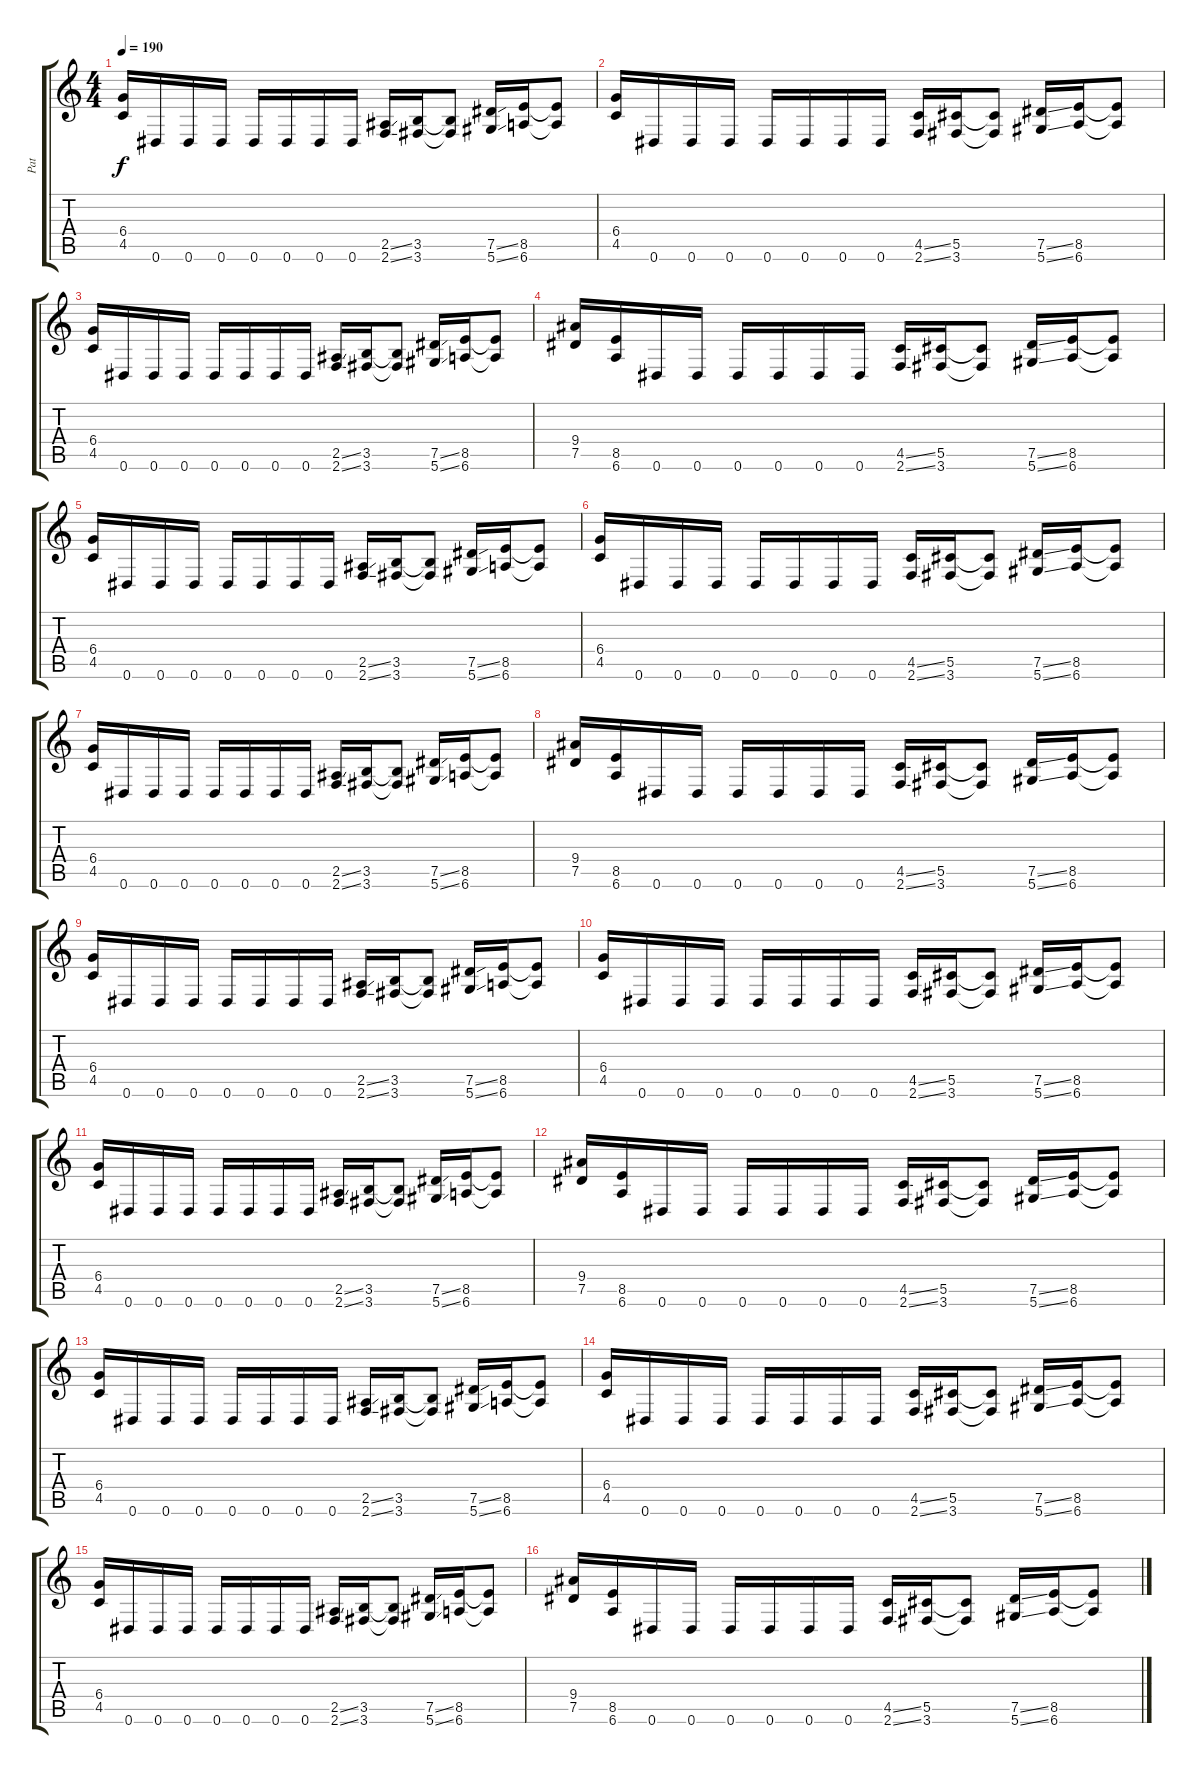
\track ("Pat" "Pat") {instrument distortionguitar}
\staff {score tabs}
\tuning (Eb4 Bb3 Gb3 Db3 Ab2 Eb2) {hide}
\ts (4 4)
\tempo 190
\clef g2
\ks c
(6.4 4.5).16{dy f} 0.6.16 0.6.16 0.6.16 0.6.16 0.6.16 0.6.16 0.6.16 (2.5{ss} 2.6{ss}).16 (3.5 3.6).16 (3.5{t} 3.6{t}).8 (7.5{ss} 5.6{ss}).16 (8.5 6.6).16 (8.5{t} 6.6{t}).8 |
(6.4 4.5).16 0.6.16 0.6.16 0.6.16 0.6.16 0.6.16 0.6.16 0.6.16 (4.5{ss} 2.6{ss}).16 (5.5 3.6).16 (5.5{t} 3.6{t}).8 (7.5{ss} 5.6{ss}).16 (8.5 6.6).16 (8.5{t} 6.6{t}).8 |
(6.4 4.5).16 0.6.16 0.6.16 0.6.16 0.6.16 0.6.16 0.6.16 0.6.16 (2.5{ss} 2.6{ss}).16 (3.5 3.6).16 (3.5{t} 3.6{t}).8 (7.5{ss} 5.6{ss}).16 (8.5 6.6).16 (8.5{t} 6.6{t}).8 |
(9.4 7.5).16 (8.5 6.6).16 0.6.16 0.6.16 0.6.16 0.6.16 0.6.16 0.6.16 (4.5{ss} 2.6{ss}).16 (5.5 3.6).16 (5.5{t} 3.6{t}).8 (7.5{ss} 5.6{ss}).16 (8.5 6.6).16 (8.5{t} 6.6{t}).8 |
(6.4 4.5).16 0.6.16 0.6.16 0.6.16 0.6.16 0.6.16 0.6.16 0.6.16 (2.5{ss} 2.6{ss}).16 (3.5 3.6).16 (3.5{t} 3.6{t}).8 (7.5{ss} 5.6{ss}).16 (8.5 6.6).16 (8.5{t} 6.6{t}).8 |
(6.4 4.5).16 0.6.16 0.6.16 0.6.16 0.6.16 0.6.16 0.6.16 0.6.16 (4.5{ss} 2.6{ss}).16 (5.5 3.6).16 (5.5{t} 3.6{t}).8 (7.5{ss} 5.6{ss}).16 (8.5 6.6).16 (8.5{t} 6.6{t}).8 |
(6.4 4.5).16 0.6.16 0.6.16 0.6.16 0.6.16 0.6.16 0.6.16 0.6.16 (2.5{ss} 2.6{ss}).16 (3.5 3.6).16 (3.5{t} 3.6{t}).8 (7.5{ss} 5.6{ss}).16 (8.5 6.6).16 (8.5{t} 6.6{t}).8 |
(9.4 7.5).16 (8.5 6.6).16 0.6.16 0.6.16 0.6.16 0.6.16 0.6.16 0.6.16 (4.5{ss} 2.6{ss}).16 (5.5 3.6).16 (5.5{t} 3.6{t}).8 (7.5{ss} 5.6{ss}).16 (8.5 6.6).16 (8.5{t} 6.6{t}).8 |
(6.4 4.5).16 0.6.16 0.6.16 0.6.16 0.6.16 0.6.16 0.6.16 0.6.16 (2.5{ss} 2.6{ss}).16 (3.5 3.6).16 (3.5{t} 3.6{t}).8 (7.5{ss} 5.6{ss}).16 (8.5 6.6).16 (8.5{t} 6.6{t}).8 |
(6.4 4.5).16 0.6.16 0.6.16 0.6.16 0.6.16 0.6.16 0.6.16 0.6.16 (4.5{ss} 2.6{ss}).16 (5.5 3.6).16 (5.5{t} 3.6{t}).8 (7.5{ss} 5.6{ss}).16 (8.5 6.6).16 (8.5{t} 6.6{t}).8 |
(6.4 4.5).16 0.6.16 0.6.16 0.6.16 0.6.16 0.6.16 0.6.16 0.6.16 (2.5{ss} 2.6{ss}).16 (3.5 3.6).16 (3.5{t} 3.6{t}).8 (7.5{ss} 5.6{ss}).16 (8.5 6.6).16 (8.5{t} 6.6{t}).8 |
(9.4 7.5).16 (8.5 6.6).16 0.6.16 0.6.16 0.6.16 0.6.16 0.6.16 0.6.16 (4.5{ss} 2.6{ss}).16 (5.5 3.6).16 (5.5{t} 3.6{t}).8 (7.5{ss} 5.6{ss}).16 (8.5 6.6).16 (8.5{t} 6.6{t}).8 |
(6.4 4.5).16 0.6.16 0.6.16 0.6.16 0.6.16 0.6.16 0.6.16 0.6.16 (2.5{ss} 2.6{ss}).16 (3.5 3.6).16 (3.5{t} 3.6{t}).8 (7.5{ss} 5.6{ss}).16 (8.5 6.6).16 (8.5{t} 6.6{t}).8 |
(6.4 4.5).16 0.6.16 0.6.16 0.6.16 0.6.16 0.6.16 0.6.16 0.6.16 (4.5{ss} 2.6{ss}).16 (5.5 3.6).16 (5.5{t} 3.6{t}).8 (7.5{ss} 5.6{ss}).16 (8.5 6.6).16 (8.5{t} 6.6{t}).8 |
(6.4 4.5).16 0.6.16 0.6.16 0.6.16 0.6.16 0.6.16 0.6.16 0.6.16 (2.5{ss} 2.6{ss}).16 (3.5 3.6).16 (3.5{t} 3.6{t}).8 (7.5{ss} 5.6{ss}).16 (8.5 6.6).16 (8.5{t} 6.6{t}).8 |
(9.4 7.5).16 (8.5 6.6).16 0.6.16 0.6.16 0.6.16 0.6.16 0.6.16 0.6.16 (4.5{ss} 2.6{ss}).16 (5.5 3.6).16 (5.5{t} 3.6{t}).8 (7.5{ss} 5.6{ss}).16 (8.5 6.6).16 (8.5{t} 6.6{t}).8
